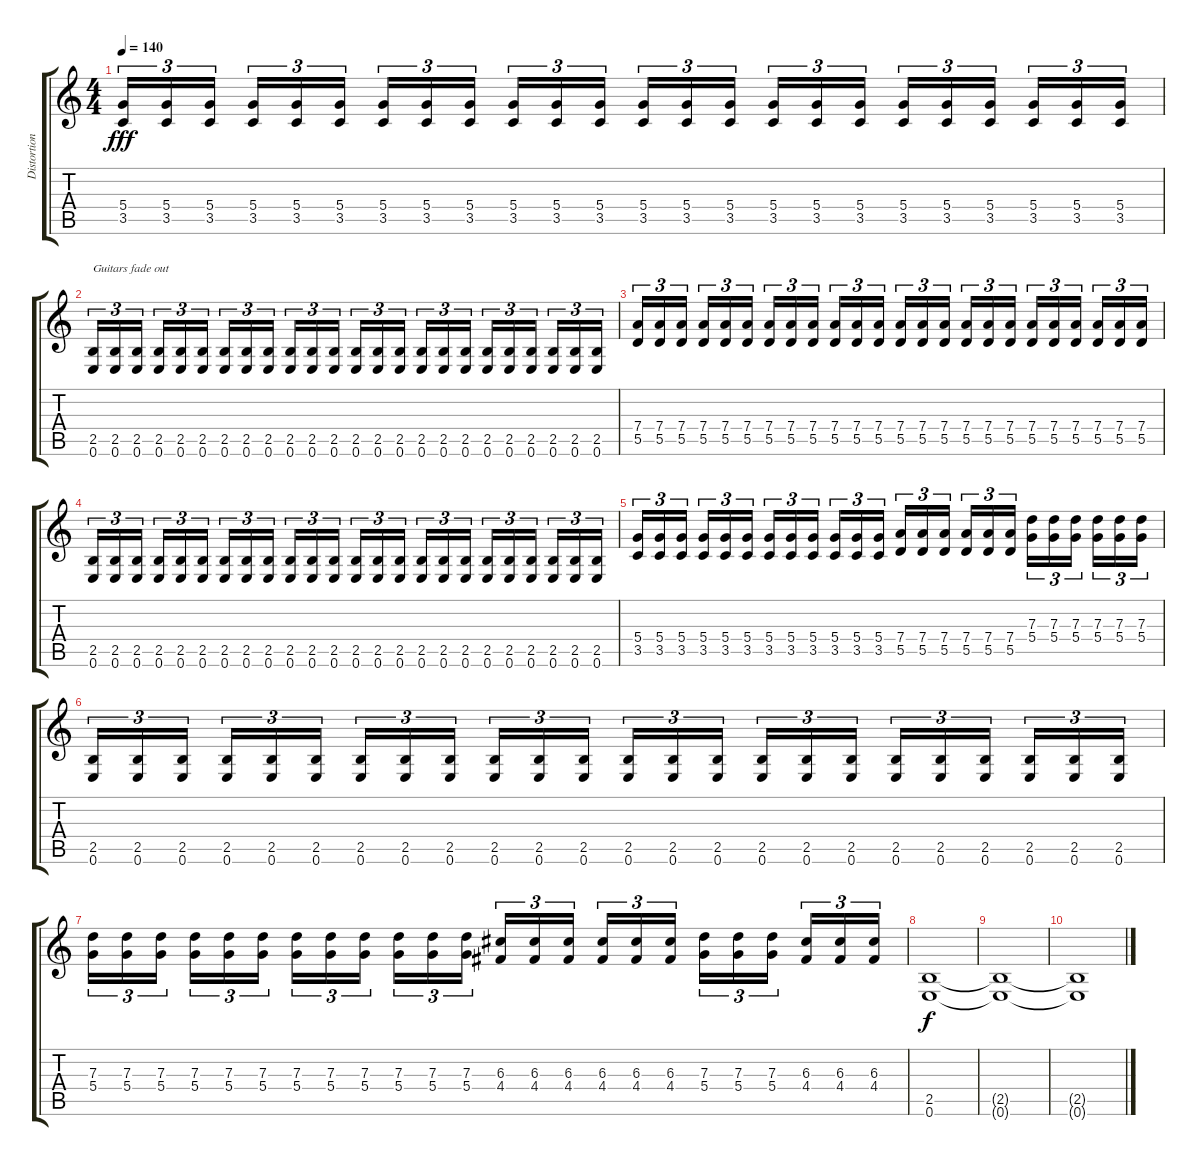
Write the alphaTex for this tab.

\track ("Distortion guitar 2" "Distortion") {instrument distortionguitar}
\staff {score tabs}
\tuning (E4 B3 G3 D3 A2 E2) {hide}
\ts (4 4)
\tempo 140
\clef g2
\ks c
(5.4 3.5).16{tu (3 2) dy fff} (5.4 3.5).16{tu (3 2)} (5.4 3.5).16{tu (3 2)} (5.4 3.5).16{tu (3 2)} (5.4 3.5).16{tu (3 2)} (5.4 3.5).16{tu (3 2)} (5.4 3.5).16{tu (3 2)} (5.4 3.5).16{tu (3 2)} (5.4 3.5).16{tu (3 2)} (5.4 3.5).16{tu (3 2)} (5.4 3.5).16{tu (3 2)} (5.4 3.5).16{tu (3 2)} (5.4 3.5).16{tu (3 2)} (5.4 3.5).16{tu (3 2)} (5.4 3.5).16{tu (3 2)} (5.4 3.5).16{tu (3 2)} (5.4 3.5).16{tu (3 2)} (5.4 3.5).16{tu (3 2)} (5.4 3.5).16{tu (3 2)} (5.4 3.5).16{tu (3 2)} (5.4 3.5).16{tu (3 2)} (5.4 3.5).16{tu (3 2)} (5.4 3.5).16{tu (3 2)} (5.4 3.5).16{tu (3 2)} |
(2.5 0.6).16{tu (3 2) txt "Guitars fade out" volume 12} (2.5 0.6).16{tu (3 2)} (2.5 0.6).16{tu (3 2)} (2.5 0.6).16{tu (3 2)} (2.5 0.6).16{tu (3 2)} (2.5 0.6).16{tu (3 2)} (2.5 0.6).16{tu (3 2)} (2.5 0.6).16{tu (3 2)} (2.5 0.6).16{tu (3 2)} (2.5 0.6).16{tu (3 2)} (2.5 0.6).16{tu (3 2)} (2.5 0.6).16{tu (3 2)} (2.5 0.6).16{tu (3 2)} (2.5 0.6).16{tu (3 2)} (2.5 0.6).16{tu (3 2)} (2.5 0.6).16{tu (3 2)} (2.5 0.6).16{tu (3 2)} (2.5 0.6).16{tu (3 2)} (2.5 0.6).16{tu (3 2)} (2.5 0.6).16{tu (3 2)} (2.5 0.6).16{tu (3 2)} (2.5 0.6).16{tu (3 2)} (2.5 0.6).16{tu (3 2)} (2.5 0.6).16{tu (3 2)} |
(7.4 5.5).16{tu (3 2) volume 11} (7.4 5.5).16{tu (3 2)} (7.4 5.5).16{tu (3 2)} (7.4 5.5).16{tu (3 2)} (7.4 5.5).16{tu (3 2)} (7.4 5.5).16{tu (3 2)} (7.4 5.5).16{tu (3 2)} (7.4 5.5).16{tu (3 2)} (7.4 5.5).16{tu (3 2)} (7.4 5.5).16{tu (3 2)} (7.4 5.5).16{tu (3 2)} (7.4 5.5).16{tu (3 2)} (7.4 5.5).16{tu (3 2)} (7.4 5.5).16{tu (3 2)} (7.4 5.5).16{tu (3 2)} (7.4 5.5).16{tu (3 2)} (7.4 5.5).16{tu (3 2)} (7.4 5.5).16{tu (3 2)} (7.4 5.5).16{tu (3 2)} (7.4 5.5).16{tu (3 2)} (7.4 5.5).16{tu (3 2)} (7.4 5.5).16{tu (3 2)} (7.4 5.5).16{tu (3 2)} (7.4 5.5).16{tu (3 2)} |
(2.5 0.6).16{tu (3 2) volume 10} (2.5 0.6).16{tu (3 2)} (2.5 0.6).16{tu (3 2)} (2.5 0.6).16{tu (3 2)} (2.5 0.6).16{tu (3 2)} (2.5 0.6).16{tu (3 2)} (2.5 0.6).16{tu (3 2)} (2.5 0.6).16{tu (3 2)} (2.5 0.6).16{tu (3 2)} (2.5 0.6).16{tu (3 2)} (2.5 0.6).16{tu (3 2)} (2.5 0.6).16{tu (3 2)} (2.5 0.6).16{tu (3 2)} (2.5 0.6).16{tu (3 2)} (2.5 0.6).16{tu (3 2)} (2.5 0.6).16{tu (3 2)} (2.5 0.6).16{tu (3 2)} (2.5 0.6).16{tu (3 2)} (2.5 0.6).16{tu (3 2)} (2.5 0.6).16{tu (3 2)} (2.5 0.6).16{tu (3 2)} (2.5 0.6).16{tu (3 2)} (2.5 0.6).16{tu (3 2)} (2.5 0.6).16{tu (3 2)} |
(5.4 3.5).16{tu (3 2) volume 9} (5.4 3.5).16{tu (3 2)} (5.4 3.5).16{tu (3 2)} (5.4 3.5).16{tu (3 2)} (5.4 3.5).16{tu (3 2)} (5.4 3.5).16{tu (3 2)} (5.4 3.5).16{tu (3 2)} (5.4 3.5).16{tu (3 2)} (5.4 3.5).16{tu (3 2)} (5.4 3.5).16{tu (3 2)} (5.4 3.5).16{tu (3 2)} (5.4 3.5).16{tu (3 2)} (7.4 5.5).16{tu (3 2)} (7.4 5.5).16{tu (3 2)} (7.4 5.5).16{tu (3 2)} (7.4 5.5).16{tu (3 2)} (7.4 5.5).16{tu (3 2)} (7.4 5.5).16{tu (3 2)} (7.3 5.4).16{tu (3 2)} (7.3 5.4).16{tu (3 2)} (7.3 5.4).16{tu (3 2)} (7.3 5.4).16{tu (3 2)} (7.3 5.4).16{tu (3 2)} (7.3 5.4).16{tu (3 2)} |
(2.5 0.6).16{tu (3 2) volume 8} (2.5 0.6).16{tu (3 2)} (2.5 0.6).16{tu (3 2)} (2.5 0.6).16{tu (3 2)} (2.5 0.6).16{tu (3 2)} (2.5 0.6).16{tu (3 2)} (2.5 0.6).16{tu (3 2)} (2.5 0.6).16{tu (3 2)} (2.5 0.6).16{tu (3 2)} (2.5 0.6).16{tu (3 2)} (2.5 0.6).16{tu (3 2)} (2.5 0.6).16{tu (3 2)} (2.5 0.6).16{tu (3 2)} (2.5 0.6).16{tu (3 2)} (2.5 0.6).16{tu (3 2)} (2.5 0.6).16{tu (3 2)} (2.5 0.6).16{tu (3 2)} (2.5 0.6).16{tu (3 2)} (2.5 0.6).16{tu (3 2)} (2.5 0.6).16{tu (3 2)} (2.5 0.6).16{tu (3 2)} (2.5 0.6).16{tu (3 2)} (2.5 0.6).16{tu (3 2)} (2.5 0.6).16{tu (3 2)} |
(7.3 5.4).16{tu (3 2) volume 7} (7.3 5.4).16{tu (3 2)} (7.3 5.4).16{tu (3 2)} (7.3 5.4).16{tu (3 2)} (7.3 5.4).16{tu (3 2)} (7.3 5.4).16{tu (3 2)} (7.3 5.4).16{tu (3 2)} (7.3 5.4).16{tu (3 2)} (7.3 5.4).16{tu (3 2)} (7.3 5.4).16{tu (3 2)} (7.3 5.4).16{tu (3 2)} (7.3 5.4).16{tu (3 2)} (6.3 4.4).16{tu (3 2)} (6.3 4.4).16{tu (3 2)} (6.3 4.4).16{tu (3 2)} (6.3 4.4).16{tu (3 2)} (6.3 4.4).16{tu (3 2)} (6.3 4.4).16{tu (3 2)} (7.3 5.4).16{tu (3 2)} (7.3 5.4).16{tu (3 2)} (7.3 5.4).16{tu (3 2)} (6.3 4.4).16{tu (3 2)} (6.3 4.4).16{tu (3 2)} (6.3 4.4).16{tu (3 2)} |
(2.5 0.6).1{dy f volume 6} |
(2.5{t} 0.6{t}).1{volume 3} |
(2.5{t} 0.6{t}).1{volume 0}
